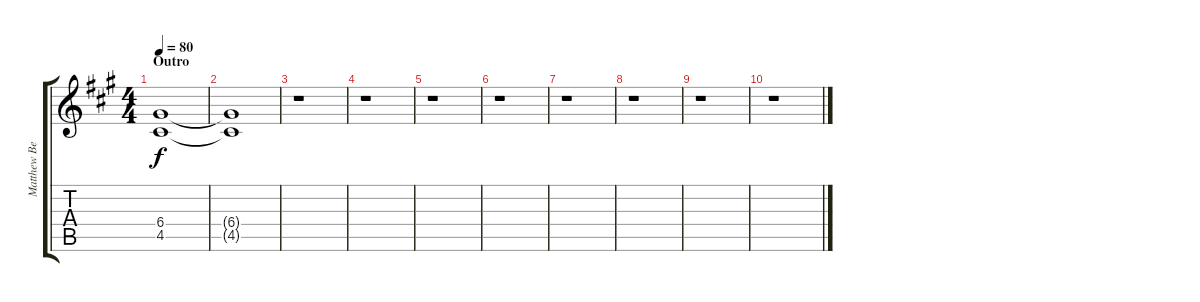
\track ("Matthew Bellamy Guitar" "Matthew Be") {instrument distortionguitar}
\staff {score tabs}
\tuning (E4 B3 G3 D3 A2 E2) {hide}
\ts (4 4)
\section ("" "Outro")
\tempo 80
\clef g2
\ks a
(6.4 4.5).1{dy f} |
(6.4{t} 4.5{t}).1 |
r.1 |
r.1 |
r.1 |
r.1 |
r.1 |
r.1 |
r.1 |
r.1
